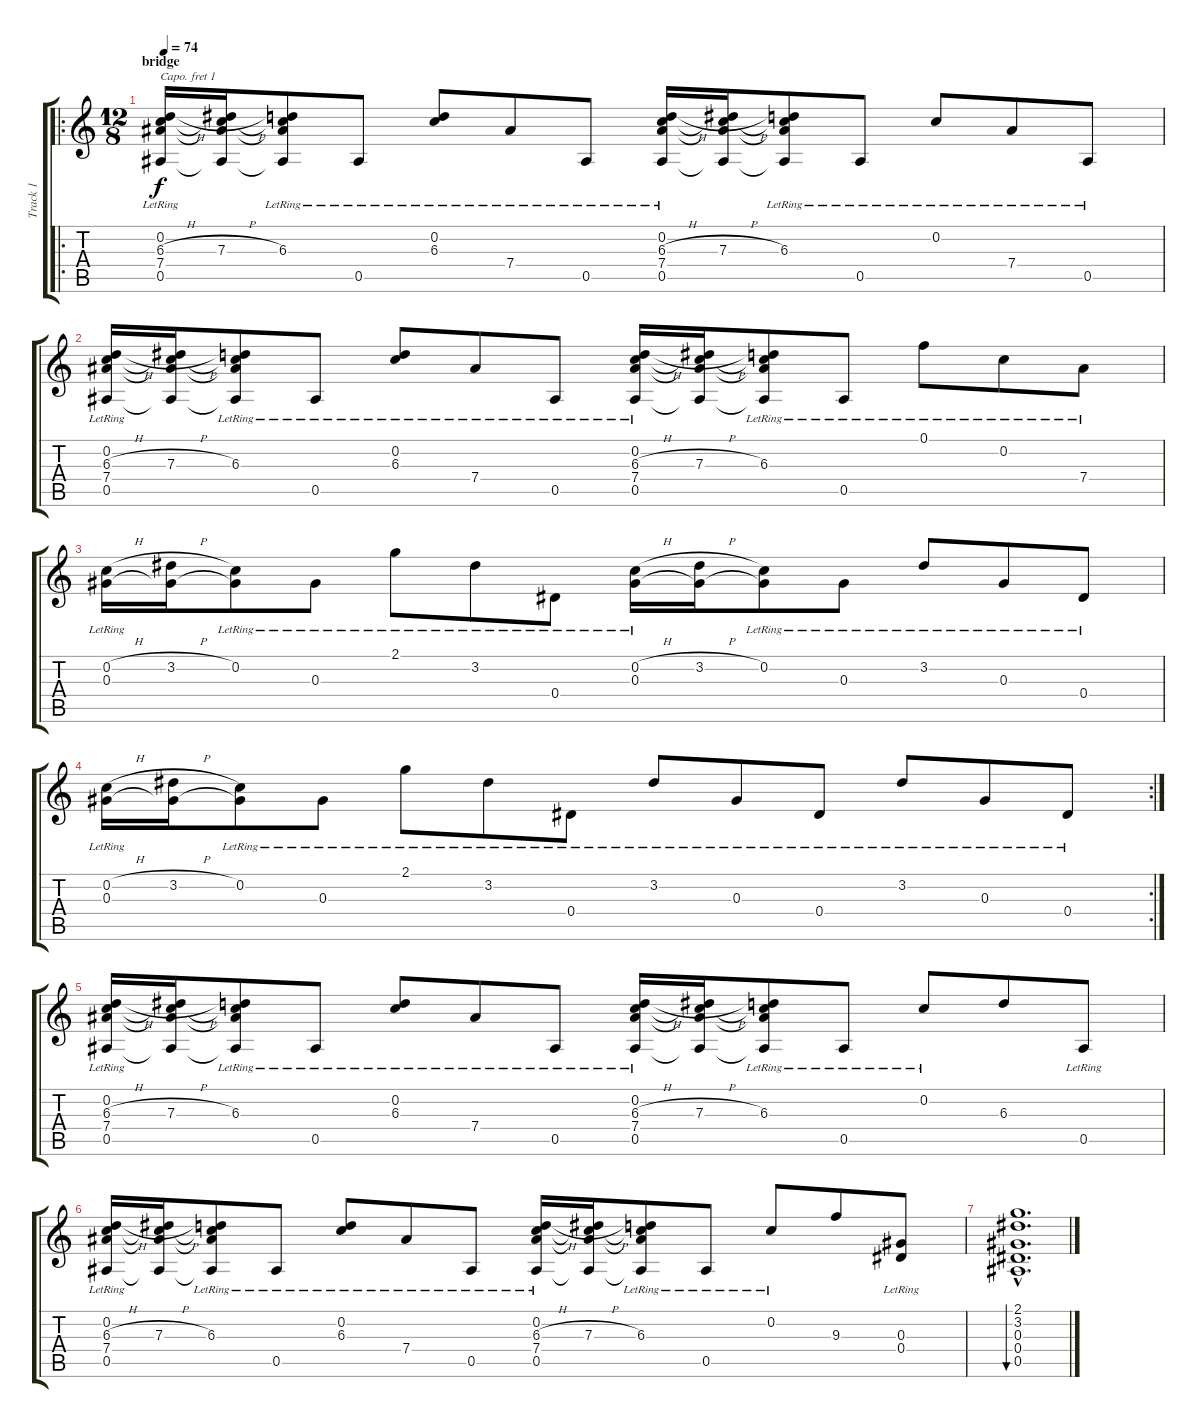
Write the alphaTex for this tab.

\track ("Track 1" "Track 1") {instrument acousticguitarsteel}
\staff {score tabs}
\capo 1
\tuning (E4 B3 G3 D3 A2 E2) {hide}
\ro
\ts (12 8)
\section ("" "bridge")
\tempo 74
\clef g2
\ks c
(0.2{lr} 6.3{h} 7.4{lr} 0.5{lr}).16{dy f} (0.2{t} 7.3{h} 7.4{t} 0.5{t}).16 (0.2{t} 6.3{lr} 7.4{t} 0.5{t}).8 0.5{lr}.8 (0.2{lr} 6.3{lr}).8 7.4{lr}.8 0.5{lr}.8 (0.2{lr} 6.3{h} 7.4{lr} 0.5{lr}).16 (0.2{t} 7.3{h} 7.4{t} 0.5{t}).16 (0.2{t} 6.3{lr} 7.4{t} 0.5{t}).8 0.5{lr}.8 0.2{lr}.8 7.4{lr}.8 0.5{lr}.8 |
(0.2{lr} 6.3{h} 7.4{lr} 0.5{lr}).16 (0.2{t} 7.3{h} 7.4{t} 0.5{t}).16 (0.2{t} 6.3{lr} 7.4{t} 0.5{t}).8 0.5{lr}.8 (0.2{lr} 6.3{lr}).8 7.4{lr}.8 0.5{lr}.8 (0.2{lr} 6.3{h} 7.4{lr} 0.5{lr}).16 (0.2{t} 7.3{h} 7.4{t} 0.5{t}).16 (0.2{t} 6.3{lr} 7.4{t} 0.5{t}).8 0.5{lr}.8 0.1{lr}.8 0.2{lr}.8 7.4{lr}.8 |
(0.2{h} 0.3{lr}).16 (3.2{h} 0.3{t}).16 (0.2{lr} 0.3{t}).8 0.3{lr}.8 2.1{lr}.8 3.2{lr}.8 0.4{lr}.8 (0.2{h} 0.3{lr}).16 (3.2{h} 0.3{t}).16 (0.2{lr} 0.3{t}).8 0.3{lr}.8 3.2{lr}.8 0.3{lr}.8 0.4{lr}.8 |
\rc 2
(0.2{h} 0.3{lr}).16 (3.2{h} 0.3{t}).16 (0.2{lr} 0.3{t}).8 0.3{lr}.8 2.1{lr}.8 3.2{lr}.8 0.4{lr}.8 3.2{lr}.8 0.3{lr}.8 0.4{lr}.8 3.2{lr}.8 0.3{lr}.8 0.4{lr}.8 |
(0.2{lr} 6.3{h} 7.4{lr} 0.5{lr}).16 (0.2{t} 7.3{h} 7.4{t} 0.5{t}).16 (0.2{t} 6.3{lr} 7.4{t} 0.5{t}).8 0.5{lr}.8 (0.2{lr} 6.3{lr}).8 7.4{lr}.8 0.5{lr}.8 (0.2{lr} 6.3{h} 7.4{lr} 0.5{lr}).16 (0.2{t} 7.3{h} 7.4{t} 0.5{t}).16 (0.2{t} 6.3{lr} 7.4{t} 0.5{t}).8 0.5{lr}.8 0.2{lr}.8 6.3.8 0.5{lr}.8 |
(0.2{lr} 6.3{h} 7.4{lr} 0.5{lr}).16 (0.2{t} 7.3{h} 7.4{t} 0.5{t}).16 (0.2{t} 6.3{lr} 7.4{t} 0.5{t}).8 0.5{lr}.8 (0.2{lr} 6.3{lr}).8 7.4{lr}.8 0.5{lr}.8 (0.2{lr} 6.3{h} 7.4{lr} 0.5{lr}).16 (0.2{t} 7.3{h} 7.4{t} 0.5{t}).16 (0.2{t} 6.3{lr} 7.4{t} 0.5{t}).8 0.5{lr}.8 0.2{lr}.8 9.3.8 (0.3 0.4{lr}).8 |
(2.1{hac} 3.2{hac} 0.3{hac} 0.4{hac} 0.5{hac}).1{d bu 60}
